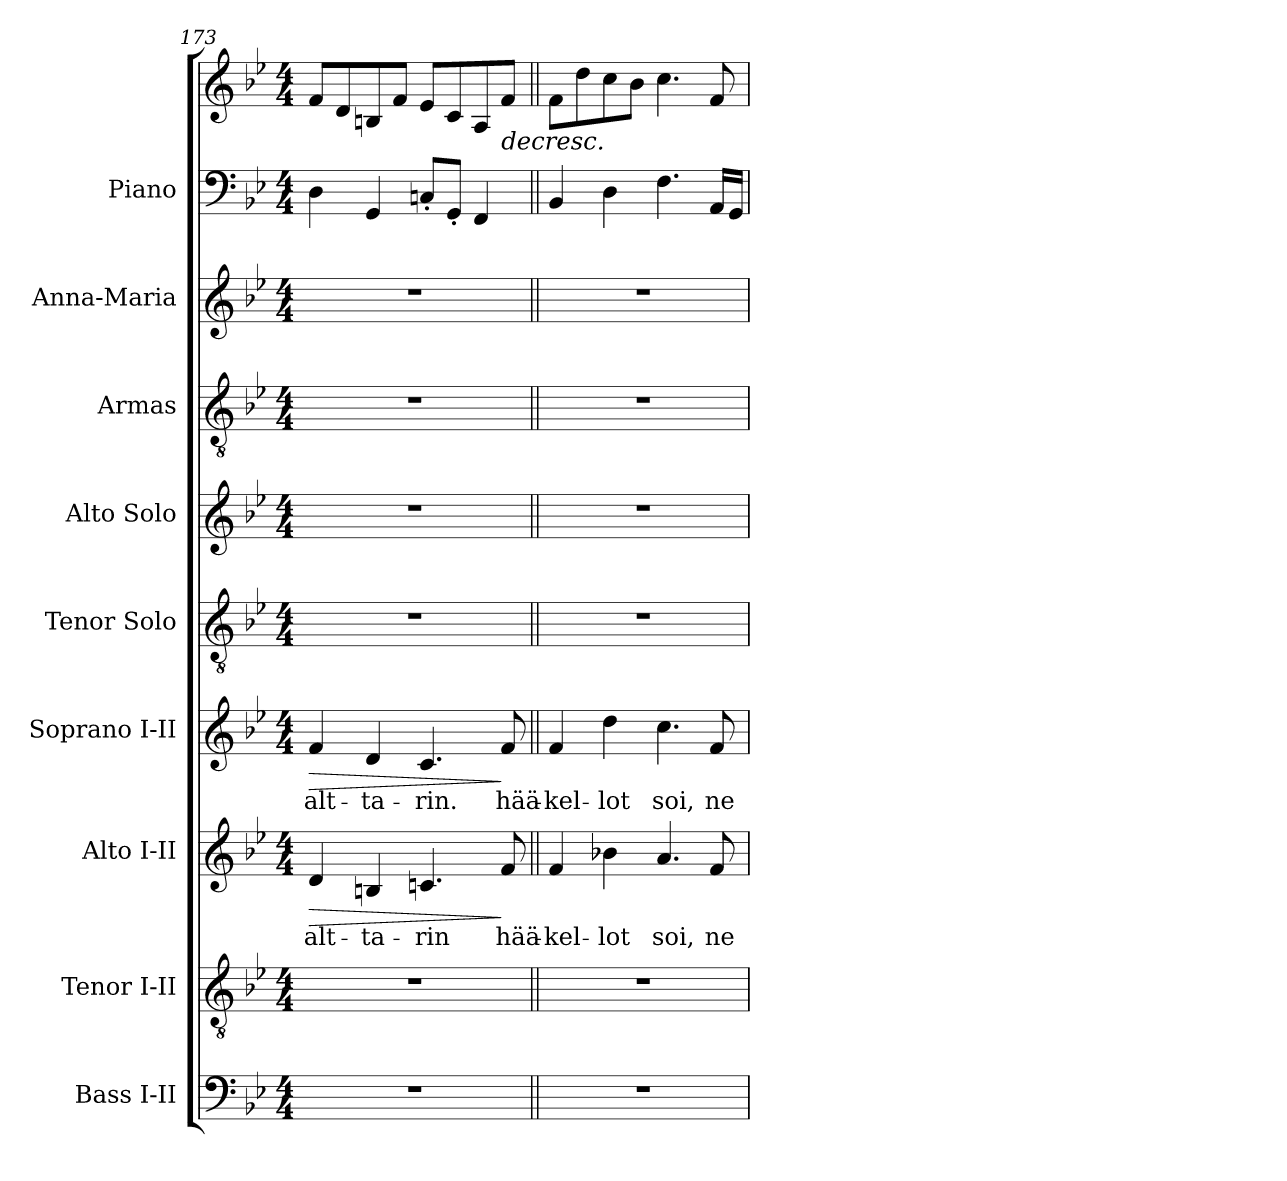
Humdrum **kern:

**kern	**kern	**kern	**text	**dynam	**kern	**text	**dynam	**kern	**kern	**kern	**kern	**kern	**kern	**dynam
*part9	*part8	*part7	*part7	*part7	*part6	*part6	*part6	*part5	*part4	*part3	*part2	*part1	*part1	*part1
*staff10	*staff9	*staff8	*staff8	*staff8	*staff7	*staff7	*staff7	*staff6	*staff5	*staff4	*staff3	*staff2	*staff1	*staff1/2
*I"Bass I-II	*I"Tenor I-II	*I"Alto I-II	*	*	*I"Soprano I-II	*	*	*I"Tenor Solo	*I"Alto Solo	*I"Armas	*I"Anna-Maria	*I"Piano	*	*
*I'B.	*I'T.	*I'A.	*	*	*I'S.	*	*	*I'T. Solo	*I'A. Solo	*I'Armas	*I'A-M	*I'Pno.	*	*
*clefF4	*clefGv2	*clefG2	*	*	*clefG2	*	*	*clefGv2	*clefG2	*clefGv2	*clefG2	*clefF4	*clefG2	*
*	*ITrd7c12	*	*	*	*	*	*	*ITrd7c12	*	*ITrd7c12	*	*	*	*
*k[b-e-]	*k[b-e-]	*k[b-e-]	*	*	*k[b-e-]	*	*	*k[b-e-]	*k[b-e-]	*k[b-e-]	*k[b-e-]	*k[b-e-]	*k[b-e-]	*
*B-:	*B-:	*B-:	*	*	*B-:	*	*	*B-:	*B-:	*B-:	*B-:	*B-:	*B-:	*
*M4/4	*M4/4	*M4/4	*	*	*M4/4	*	*	*M4/4	*M4/4	*M4/4	*M4/4	*M4/4	*M4/4	*
=173	=173	=173	=173	=173	=173	=173	=173	=173	=173	=173	=173	=173	=173	=173
!	!	!	!LO:LY:b:color=#000000	!LO:HP:b	!	!	!	!	!	!	!	!	!	!
!	!	!	!	!	!	!LO:LY:b:color=#000000	!LO:HP:b	!	!	!	!	!	!	!
1r	1r	4di/	alt-	>	4fi/	alt-	>	1r	1r	1r	1r	4Di\	8fi/L	.
.	.	.	.	.	.	.	.	.	.	.	.	.	8di/	.
!	!	!	!LO:LY:b:color=#000000	!	!	!	!	!	!	!	!	!	!	!
!	!	!	!	!	!	!LO:LY:b:color=#000000	!	!	!	!	!	!	!	!
.	.	4Bni/	-ta-	.	4di/	-ta-	.	.	.	.	.	4GGi/	8Bni/	]
.	.	.	.	.	.	.	.	.	.	.	.	.	8fi/J	.
!	!	!	!LO:LY:b:color=#000000	!	!	!	!	!	!	!	!	!	!	!
!	!	!	!	!	!	!LO:LY:b:color=#000000	!	!	!	!	!	!	!	!
.	.	4.cni/	-rin	.	4.ci/	-rin.	.	.	.	.	.	8Cn'i/L	8e-i/L	.
.	.	.	.	.	.	.	.	.	.	.	.	8GG'i/J	8ci/	.
.	.	.	.	.	.	.	.	.	.	.	.	4FFi/	8Ai/	.
!	!	!	!LO:LY:b:color=#000000	!	!	!	!	!	!	!	!	!	!	!
!	!	!	!	!	!	!LO:LY:b:color=#000000	!	!	!	!	!	!	!	!LO:HP:b
.	.	8fi/	hää-	]	8fi/	hää-	]	.	.	.	.	.	8fi/J	>
=174||	=174||	=174||	=174||	=174||	=174||	=174||	=174||	=174||	=174||	=174||	=174||	=174||	=174||	=174||
!	!	!	!LO:LY:b:color=#000000	!	!	!	!	!	!	!	!	!	!	!
!	!	!	!	!	!	!LO:LY:b:color=#000000	!	!	!	!	!	!	!	!
1r	1r	4fi/	-kel-	.	4fi/	-kel-	.	1r	1r	1r	1r	4BB-i/	8fi\L	.
.	.	.	.	.	.	.	.	.	.	.	.	.	8ddi\	.
!	!	!	!LO:LY:b:color=#000000	!	!	!	!	!	!	!	!	!	!	!
!	!	!	!	!	!	!LO:LY:b:color=#000000	!	!	!	!	!	!	!	!
.	.	4b-Xi\	-lot	.	4ddi\	-lot	.	.	.	.	.	4Di\	8cci\	.
.	.	.	.	.	.	.	.	.	.	.	.	.	8b-i\J	.
!	!	!	!LO:LY:b:color=#000000	!	!	!	!	!	!	!	!	!	!	!
!	!	!	!	!	!	!LO:LY:b:color=#000000	!	!	!	!	!	!	!	!
.	.	4.ai/	soi,	.	4.cci\	soi,	.	.	.	.	.	4.Fi\	4.cci\	.
!	!	!	!LO:LY:b:color=#000000	!	!	!	!	!	!	!	!	!	!	!
!	!	!	!	!	!	!LO:LY:b:color=#000000	!	!	!	!	!	!	!	!
.	.	8fi/	ne	.	8fi/	ne	.	.	.	.	.	16AAi/LL	8fi/	.
.	.	.	.	.	.	.	.	.	.	.	.	16GGi/JJ	.	.
=	=	=	=	=	=	=	=	=	=	=	=	=	=	=
*-	*-	*-	*-	*-	*-	*-	*-	*-	*-	*-	*-	*-	*-	*-
